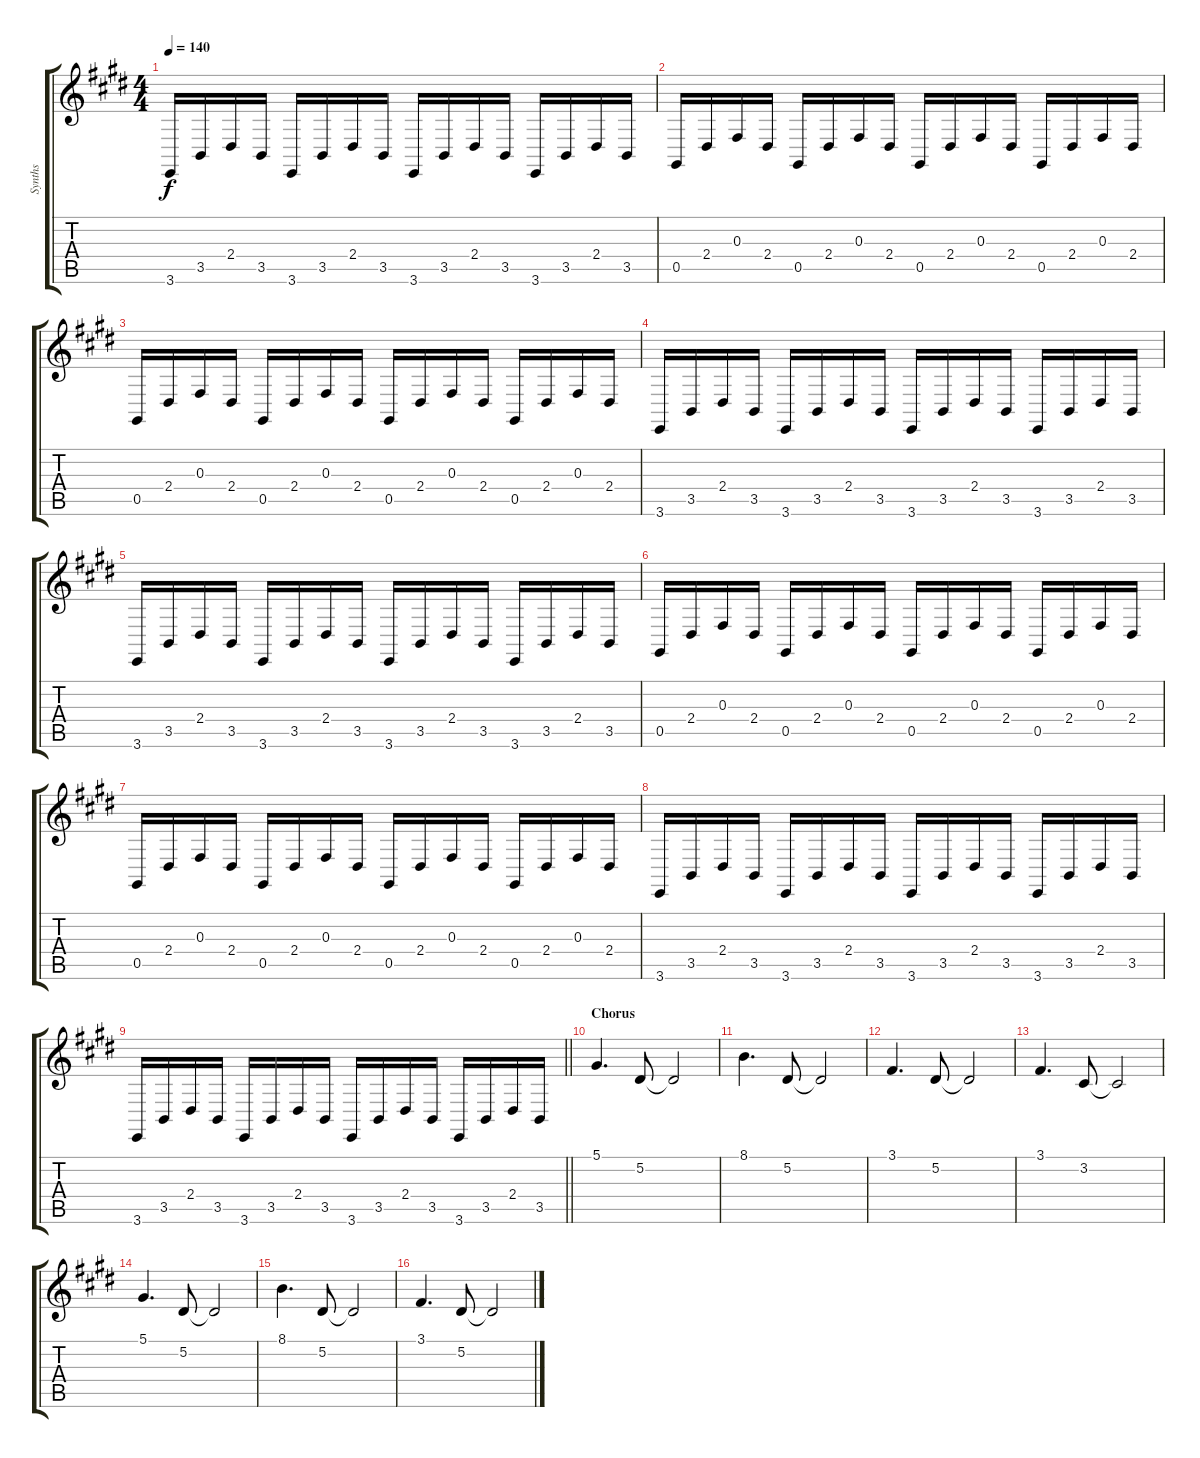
\track ("Synths" "Synths") {instrument lead1square bank 1}
\staff {score tabs}
\tuning (Eb4 Bb3 Gb3 Db3 Ab2 Db2) {hide}
\ts (4 4)
\tempo 140
\clef g2
\ks e
3.6.16{dy f} 3.5.16 2.4.16 3.5.16 3.6.16 3.5.16 2.4.16 3.5.16 3.6.16 3.5.16 2.4.16 3.5.16 3.6.16 3.5.16 2.4.16 3.5.16 |
0.5.16 2.4.16 0.3.16 2.4.16 0.5.16 2.4.16 0.3.16 2.4.16 0.5.16 2.4.16 0.3.16 2.4.16 0.5.16 2.4.16 0.3.16 2.4.16 |
0.5.16 2.4.16 0.3.16 2.4.16 0.5.16 2.4.16 0.3.16 2.4.16 0.5.16 2.4.16 0.3.16 2.4.16 0.5.16 2.4.16 0.3.16 2.4.16 |
3.6.16 3.5.16 2.4.16 3.5.16 3.6.16 3.5.16 2.4.16 3.5.16 3.6.16 3.5.16 2.4.16 3.5.16 3.6.16 3.5.16 2.4.16 3.5.16 |
3.6.16 3.5.16 2.4.16 3.5.16 3.6.16 3.5.16 2.4.16 3.5.16 3.6.16 3.5.16 2.4.16 3.5.16 3.6.16 3.5.16 2.4.16 3.5.16 |
0.5.16 2.4.16 0.3.16 2.4.16 0.5.16 2.4.16 0.3.16 2.4.16 0.5.16 2.4.16 0.3.16 2.4.16 0.5.16 2.4.16 0.3.16 2.4.16 |
0.5.16 2.4.16 0.3.16 2.4.16 0.5.16 2.4.16 0.3.16 2.4.16 0.5.16 2.4.16 0.3.16 2.4.16 0.5.16 2.4.16 0.3.16 2.4.16 |
3.6.16 3.5.16 2.4.16 3.5.16 3.6.16 3.5.16 2.4.16 3.5.16 3.6.16 3.5.16 2.4.16 3.5.16 3.6.16 3.5.16 2.4.16 3.5.16 |
\barLineRight lightlight
3.6.16 3.5.16 2.4.16 3.5.16 3.6.16 3.5.16 2.4.16 3.5.16 3.6.16 3.5.16 2.4.16 3.5.16 3.6.16 3.5.16 2.4.16 3.5.16 |
\section ("" "Chorus")
5.1.4{d} 5.2.8 5.2{t}.2 |
8.1.4{d} 5.2.8 5.2{t}.2 |
3.1.4{d} 5.2.8 5.2{t}.2 |
3.1.4{d} 3.2.8 3.2{t}.2 |
5.1.4{d} 5.2.8 5.2{t}.2 |
8.1.4{d} 5.2.8 5.2{t}.2 |
3.1.4{d} 5.2.8 5.2{t}.2
